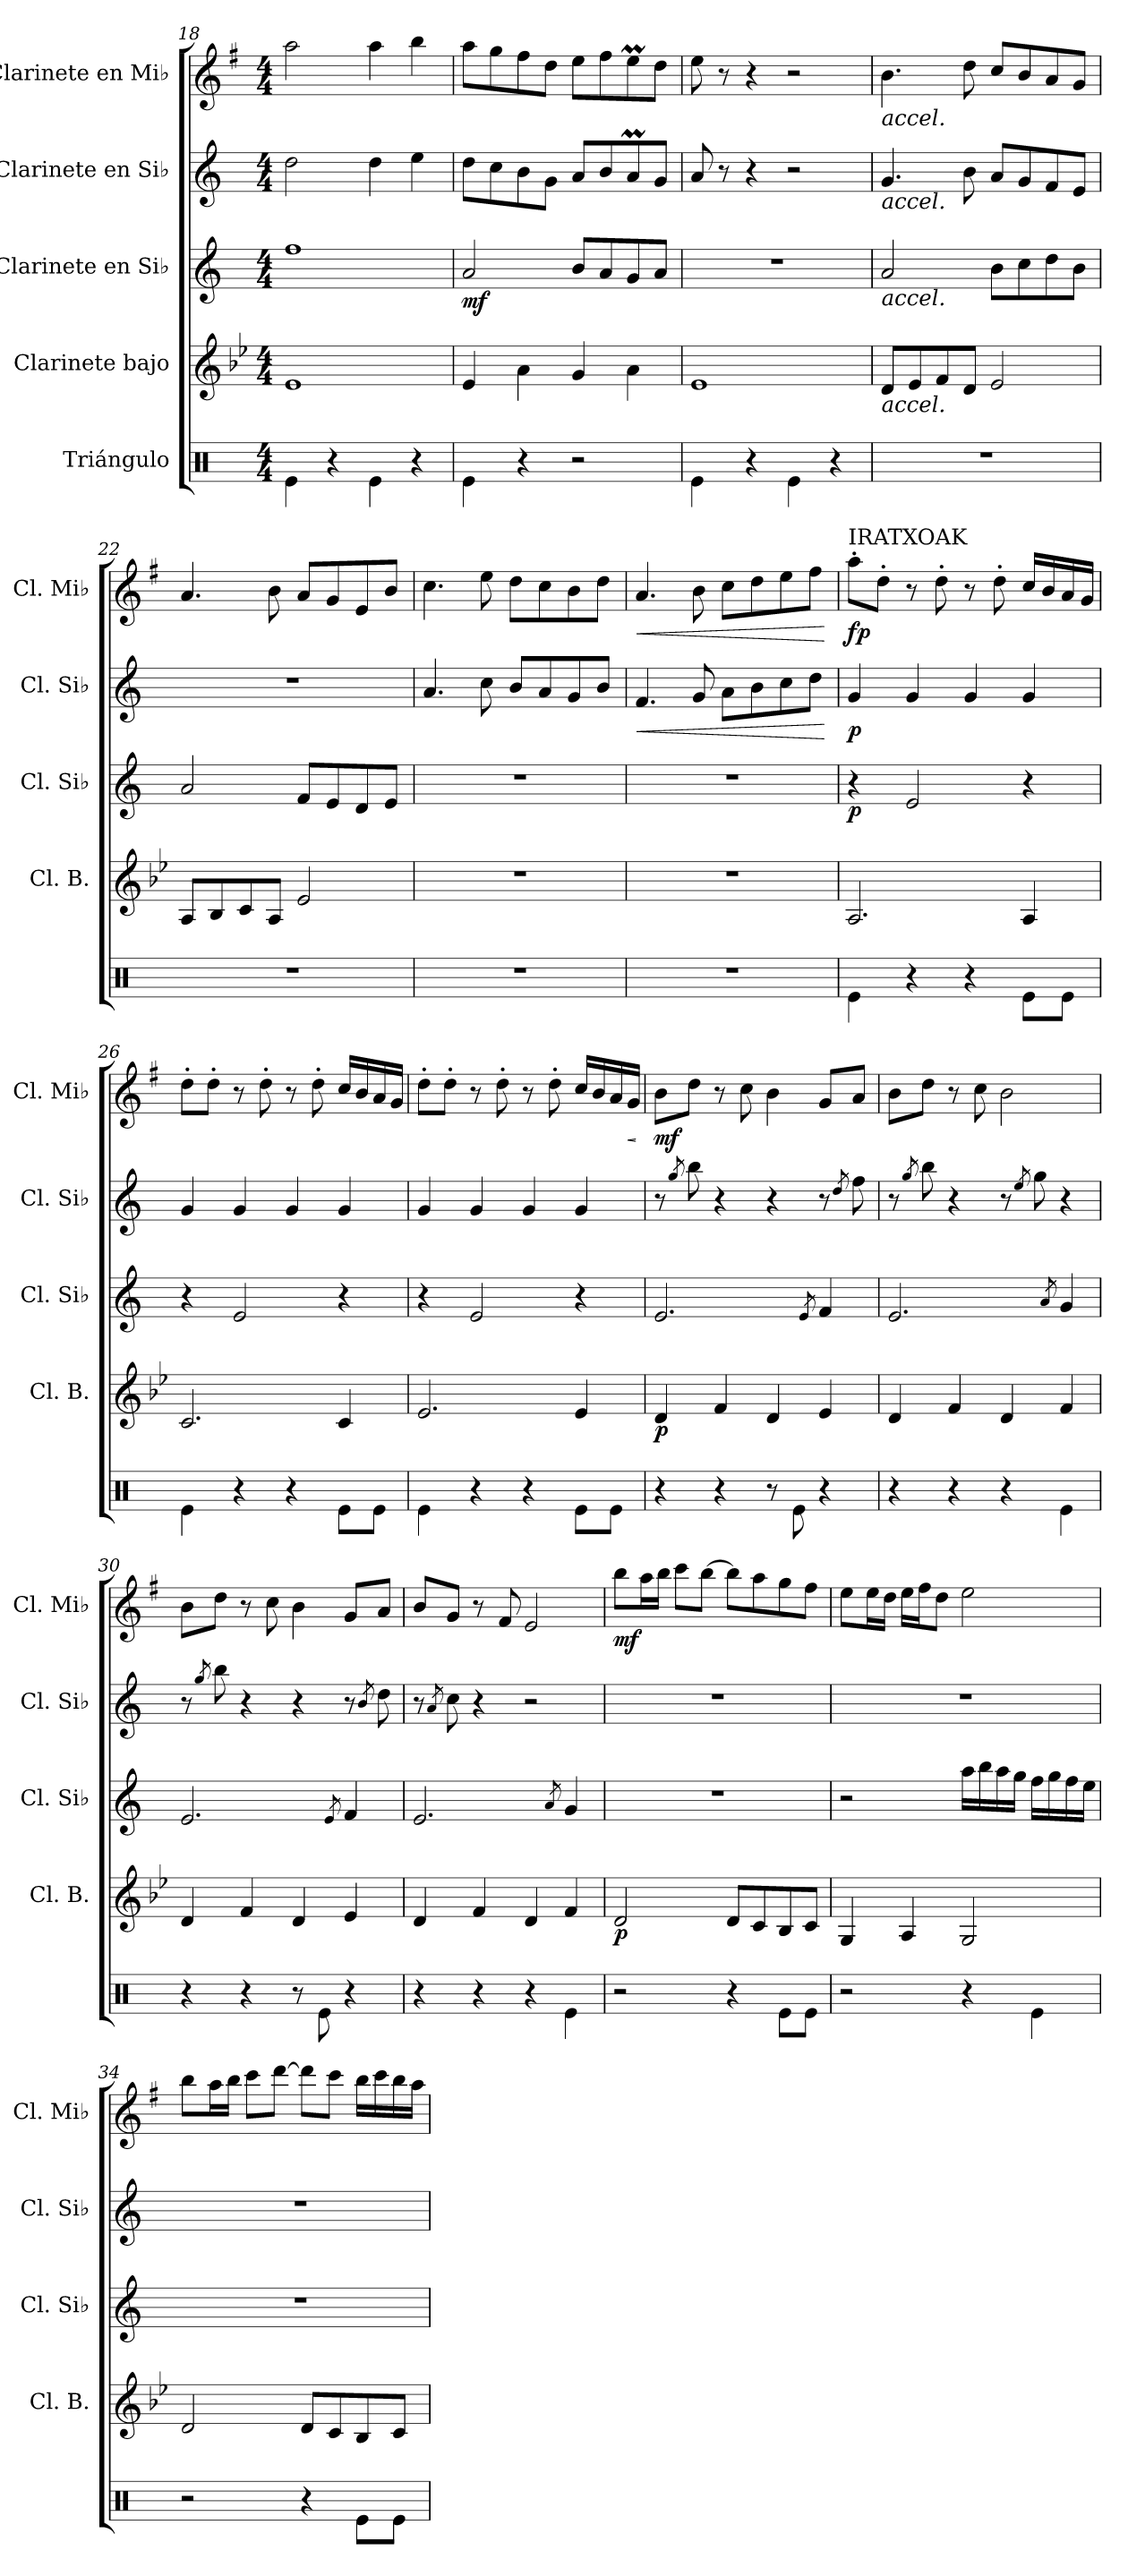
**kern	**kern	**dynam	**kern	**dynam	**kern	**dynam	**kern	**dynam
*part5	*part4	*part4	*part3	*part3	*part2	*part2	*part1	*part1
*staff5	*staff4	*staff4	*staff3	*staff3	*staff2	*staff2	*staff1	*staff1
*I"Triángulo	*I"Clarinete bajo	*	*I"Clarinete en Si♭	*	*I"Clarinete en Si♭	*	*I"Clarinete en Mi♭	*
*	*I'Cl. B.	*	*I'Cl. Si♭	*	*I'Cl. Si♭	*	*I'Cl. Mi♭	*
*clefX	*clefG2	*	*clefG2	*	*clefG2	*	*clefG2	*
*	*ITrd8c14	*	*ITrd1c2	*	*ITrd1c2	*	*ITrd1c2	*
*k[]	*k[b-e-]	*	*k[b-e-]	*	*k[b-e-]	*	*k[b-]	*
*M4/4	*M4/4	*	*M4/4	*	*M4/4	*	*M4/4	*
=18	=18	=18	=18	=18	=18	=18	=18	=18
4Re\	1E-	.	1ee-	.	2cc\	.	2gg\	.
4r	.	.	.	.	.	.	.	.
4Re\	.	.	.	.	4cc\	.	4gg\	.
4r	.	.	.	.	4dd\	.	4aa\	.
=19	=19	=19	=19	=19	=19	=19	=19	=19
!	!	!	!	!LO:DY:b	!	!	!	!
4Re\	4E-/	.	2g/	mf	8cc\L	.	8gg\L	.
.	.	.	.	.	8b-\	.	8ff\	.
4r	4A\	.	.	.	8a\	.	8ee\	.
.	.	.	.	.	8f\J	.	8cc\J	.
2r	4G/	.	8a/L	.	8g/L	.	8dd\L	.
.	.	.	8g/	.	8a/	.	8ee\	.
.	4A\	.	8f/	.	8gM/	.	8ddM\	.
.	.	.	8g/J	.	8f/J	.	8cc\J	.
=20	=20	=20	=20	=20	=20	=20	=20	=20
4Re\	1E-	.	1r	.	8g/	.	8dd\	.
.	.	.	.	.	8r	.	8r	.
4r	.	.	.	.	4r	.	4r	.
4Re\	.	.	.	.	2r	.	2r	.
4r	.	.	.	.	.	.	.	.
=21	=21	=21	=21	=21	=21	=21	=21	=21
!	!	!	!	!	!	!	!LO:TX:b:i:t=accel.	!
!	!	!	!	!	!LO:TX:b:i:t=accel.	!	!	!
!	!	!	!LO:TX:b:i:t=accel.	!	!	!	!	!
!	!LO:TX:b:i:t=accel.	!	!	!	!	!	!	!
1r	8D/L	.	2g/	.	4.f/	.	4.a\	.
.	8E-/	.	.	.	.	.	.	.
.	8F/	.	.	.	.	.	.	.
.	8D/J	.	.	.	8a\	.	8cc\	.
.	2E-/	.	8a\L	.	8g/L	.	8b-/L	.
.	.	.	8b-\	.	8f/	.	8a/	.
.	.	.	8cc\	.	8e-/	.	8g/	.
.	.	.	8a\J	.	8d/J	.	8f/J	.
!!LO:PB:g=z
=22	=22	=22	=22	=22	=22	=22	=22	=22
1r	8AA/L	.	2g/	.	1r	.	4.g/	.
.	8BB-/	.	.	.	.	.	.	.
.	8C/	.	.	.	.	.	.	.
.	8AA/J	.	.	.	.	.	8a\	.
.	2E-/	.	8e-/L	.	.	.	8g/L	.
.	.	.	8d/	.	.	.	8f/	.
.	.	.	8c/	.	.	.	8d/	.
.	.	.	8d/J	.	.	.	8a/J	.
=23	=23	=23	=23	=23	=23	=23	=23	=23
1r	1r	.	1r	.	4.g/	.	4.b-\	.
.	.	.	.	.	8b-\	.	8dd\	.
.	.	.	.	.	8a/L	.	8cc\L	.
.	.	.	.	.	8g/	.	8b-\	.
.	.	.	.	.	8f/	.	8a\	.
.	.	.	.	.	8a/J	.	8cc\J	.
=24	=24	=24	=24	=24	=24	=24	=24	=24
!	!	!	!	!	!	!LO:HP:b	!	!LO:HP:b
1r	1r	.	1r	.	4.e-/	<	4.g/	<
.	.	.	.	.	8f/	.	8a\	.
.	.	.	.	.	8g\L	.	8b-\L	.
.	.	.	.	.	8a\	.	8cc\	.
.	.	.	.	.	8b-\	.	8dd\	.
.	.	.	.	.	8cc\J	.	8ee\J	.
.	.	.	.	.	.	[	.	[
=25	=25	=25	=25	=25	=25	=25	=25	=25
*	*	*	*	*	*	*	*MM110	*
!	!	!	!	!	!	!	!LO:TX:a:t=IRATXOAK	!
!	!	!	!	!LO:DY:b	!	!LO:DY:b	!	!LO:DY:b
4Re\	2.AA/	.	4r	p	4f/	p	8gg'\L	fp
.	.	.	.	.	.	.	8cc'\J	.
4r	.	.	2d/	.	4f/	.	8r	.
.	.	.	.	.	.	.	8cc'\	.
4r	.	.	.	.	4f/	.	8r	.
.	.	.	.	.	.	.	8cc'\	.
8Re\L	4AA/	.	4r	.	4f/	.	16b-/LL	.
.	.	.	.	.	.	.	16a/	.
8Re\J	.	.	.	.	.	.	16g/	.
.	.	.	.	.	.	.	16f/JJ	.
=26	=26	=26	=26	=26	=26	=26	=26	=26
4Re\	2.C/	.	4r	.	4f/	.	8cc'\L	.
.	.	.	.	.	.	.	8cc'\J	.
4r	.	.	2d/	.	4f/	.	8r	.
.	.	.	.	.	.	.	8cc'\	.
4r	.	.	.	.	4f/	.	8r	.
.	.	.	.	.	.	.	8cc'\	.
8Re\L	4C/	.	4r	.	4f/	.	16b-/LL	.
.	.	.	.	.	.	.	16a/	.
8Re\J	.	.	.	.	.	.	16g/	.
.	.	.	.	.	.	.	16f/JJ	.
!!LO:LB:g=z
=27	=27	=27	=27	=27	=27	=27	=27	=27
4Re\	2.E-/	.	4r	.	4f/	.	8cc'\L	.
.	.	.	.	.	.	.	8cc'\J	.
4r	.	.	2d/	.	4f/	.	8r	.
.	.	.	.	.	.	.	8cc'\	.
4r	.	.	.	.	4f/	.	8r	.
.	.	.	.	.	.	.	8cc'\	.
8Re\L	4E-/	.	4r	.	4f/	.	16b-/LL	.
.	.	.	.	.	.	.	16a/	.
8Re\J	.	.	.	.	.	.	16g/	.
!	!	!	!	!	!	!	!	!LO:HP:b
.	.	.	.	.	.	.	16f/JJ	<
.	.	.	.	.	.	.	.	[
=28	=28	=28	=28	=28	=28	=28	=28	=28
!	!	!LO:DY:b	!	!	!	!	!	!LO:DY:b
4r	4D/	p	2.d/	.	8r	.	8a\L	mf
.	.	.	.	.	8qff/	.	.	.
.	.	.	.	.	8aa\	.	8cc\J	.
4r	4F/	.	.	.	4r	.	8r	.
.	.	.	.	.	.	.	8b-\	.
8r	4D/	.	.	.	4r	.	4a\	.
8Re\	.	.	.	.	.	.	.	.
.	.	.	8qd/	.	.	.	.	.
4r	4E-/	.	4e-/	.	8r	.	8f/L	.
.	.	.	.	.	8qcc/	.	.	.
.	.	.	.	.	8ee-\	.	8g/J	.
=29	=29	=29	=29	=29	=29	=29	=29	=29
4r	4D/	.	2.d/	.	8r	.	8a\L	.
.	.	.	.	.	8qff/	.	.	.
.	.	.	.	.	8aa\	.	8cc\J	.
4r	4F/	.	.	.	4r	.	8r	.
.	.	.	.	.	.	.	8b-\	.
4r	4D/	.	.	.	8r	.	2a\	.
.	.	.	.	.	8qdd/	.	.	.
.	.	.	.	.	8ff\	.	.	.
.	.	.	8qg/	.	.	.	.	.
4Re\	4F/	.	4f/	.	4r	.	.	.
=30	=30	=30	=30	=30	=30	=30	=30	=30
4r	4D/	.	2.d/	.	8r	.	8a\L	.
.	.	.	.	.	8qff/	.	.	.
.	.	.	.	.	8aa\	.	8cc\J	.
4r	4F/	.	.	.	4r	.	8r	.
.	.	.	.	.	.	.	8b-\	.
8r	4D/	.	.	.	4r	.	4a\	.
8Re\	.	.	.	.	.	.	.	.
.	.	.	8qd/	.	.	.	.	.
4r	4E-/	.	4e-/	.	8r	.	8f/L	.
.	.	.	.	.	8qa/	.	.	.
.	.	.	.	.	8cc\	.	8g/J	.
=31	=31	=31	=31	=31	=31	=31	=31	=31
4r	4D/	.	2.d/	.	8r	.	8a/L	.
.	.	.	.	.	8qg/	.	.	.
.	.	.	.	.	8b-\	.	8f/J	.
4r	4F/	.	.	.	4r	.	8r	.
.	.	.	.	.	.	.	8e/	.
4r	4D/	.	.	.	2r	.	2d/	.
.	.	.	8qg/	.	.	.	.	.
4Re\	4F/	.	4f/	.	.	.	.	.
!!LO:PB:g=z
=32	=32	=32	=32	=32	=32	=32	=32	=32
!	!	!LO:DY:b	!	!	!	!	!	!LO:DY:b
2r	2D/	p	1r	.	1r	.	8aa\L	mf
.	.	.	.	.	.	.	16gg\L	.
.	.	.	.	.	.	.	16aa\JJ	.
.	.	.	.	.	.	.	8bb-\L	.
.	.	.	.	.	.	.	[8aa\J	.
4r	8D/L	.	.	.	.	.	8aa\L]	.
.	8C/	.	.	.	.	.	8gg\	.
8Re\L	8BB-/	.	.	.	.	.	8ff\	.
8Re\J	8C/J	.	.	.	.	.	8ee\J	.
=33	=33	=33	=33	=33	=33	=33	=33	=33
2r	4GG/	.	2r	.	1r	.	8dd\L	.
.	.	.	.	.	.	.	16dd\L	.
.	.	.	.	.	.	.	16cc\JJ	.
.	4AA/	.	.	.	.	.	16dd\LL	.
.	.	.	.	.	.	.	16ee\J	.
.	.	.	.	.	.	.	8cc\J	.
4r	2GG/	.	16gg\LL	.	.	.	2dd\	.
.	.	.	16aa\	.	.	.	.	.
.	.	.	16gg\	.	.	.	.	.
.	.	.	16ff\JJ	.	.	.	.	.
4Re\	.	.	16ee-\LL	.	.	.	.	.
.	.	.	16ff\	.	.	.	.	.
.	.	.	16ee-\	.	.	.	.	.
.	.	.	16dd\JJ	.	.	.	.	.
=34	=34	=34	=34	=34	=34	=34	=34	=34
2r	2D/	.	1r	.	1r	.	8aa\L	.
.	.	.	.	.	.	.	16gg\L	.
.	.	.	.	.	.	.	16aa\JJ	.
.	.	.	.	.	.	.	8bb-\L	.
.	.	.	.	.	.	.	[8ccc\J	.
4r	8D/L	.	.	.	.	.	8ccc\L]	.
.	8C/	.	.	.	.	.	8bb-\J	.
8Re\L	8BB-/	.	.	.	.	.	16aa\LL	.
.	.	.	.	.	.	.	16bb-\	.
8Re\J	8C/J	.	.	.	.	.	16aa\	.
.	.	.	.	.	.	.	16gg\JJ	.
=	=	=	=	=	=	=	=	=
*-	*-	*-	*-	*-	*-	*-	*-	*-
